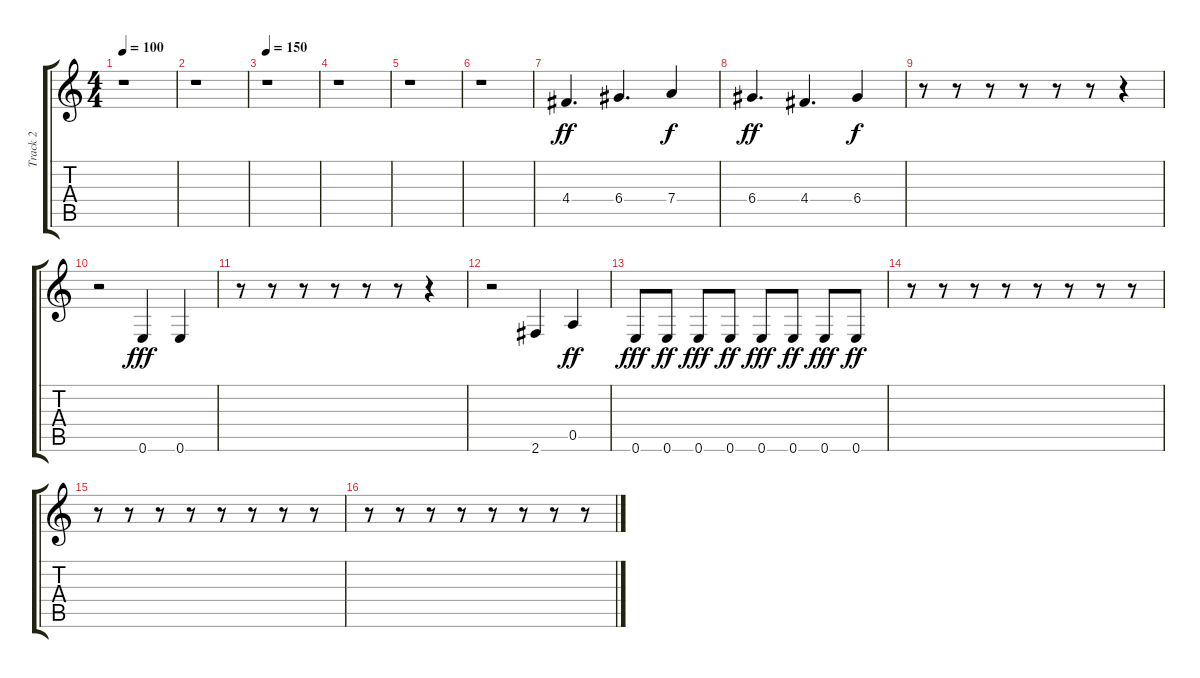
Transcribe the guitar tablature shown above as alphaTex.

\track ("Track 2" "Track 2") {instrument acousticbass}
\staff {score tabs}
\tuning (E4 B3 G3 D3 A2 E2) {hide}
\ts (4 4)
\tempo 100
\clef g2
\ks c
r.1{dy ff instrument acousticbass} |
r.1 |
\tempo 150
r.1 |
r.1 |
r.1 |
r.1 |
4.4.4{d} 6.4.4{d} 7.4.4{dy f} |
6.4.4{d dy ff} 4.4.4{d} 6.4.4{dy f} |
r.8 r.8 r.8 r.8 r.8 r.8 r.4 |
r.2 0.6.4{dy fff} 0.6.4 |
r.8 r.8 r.8 r.8 r.8 r.8 r.4 |
r.2 2.6.4 0.5.4{dy ff} |
0.6.8{dy fff} 0.6.8{dy ff} 0.6.8{dy fff} 0.6.8{dy ff} 0.6.8{dy fff} 0.6.8{dy ff} 0.6.8{dy fff} 0.6.8{dy ff} |
r.8 r.8 r.8 r.8 r.8 r.8 r.8 r.8 |
r.8 r.8 r.8 r.8 r.8 r.8 r.8 r.8 |
r.8 r.8 r.8 r.8 r.8 r.8 r.8 r.8
